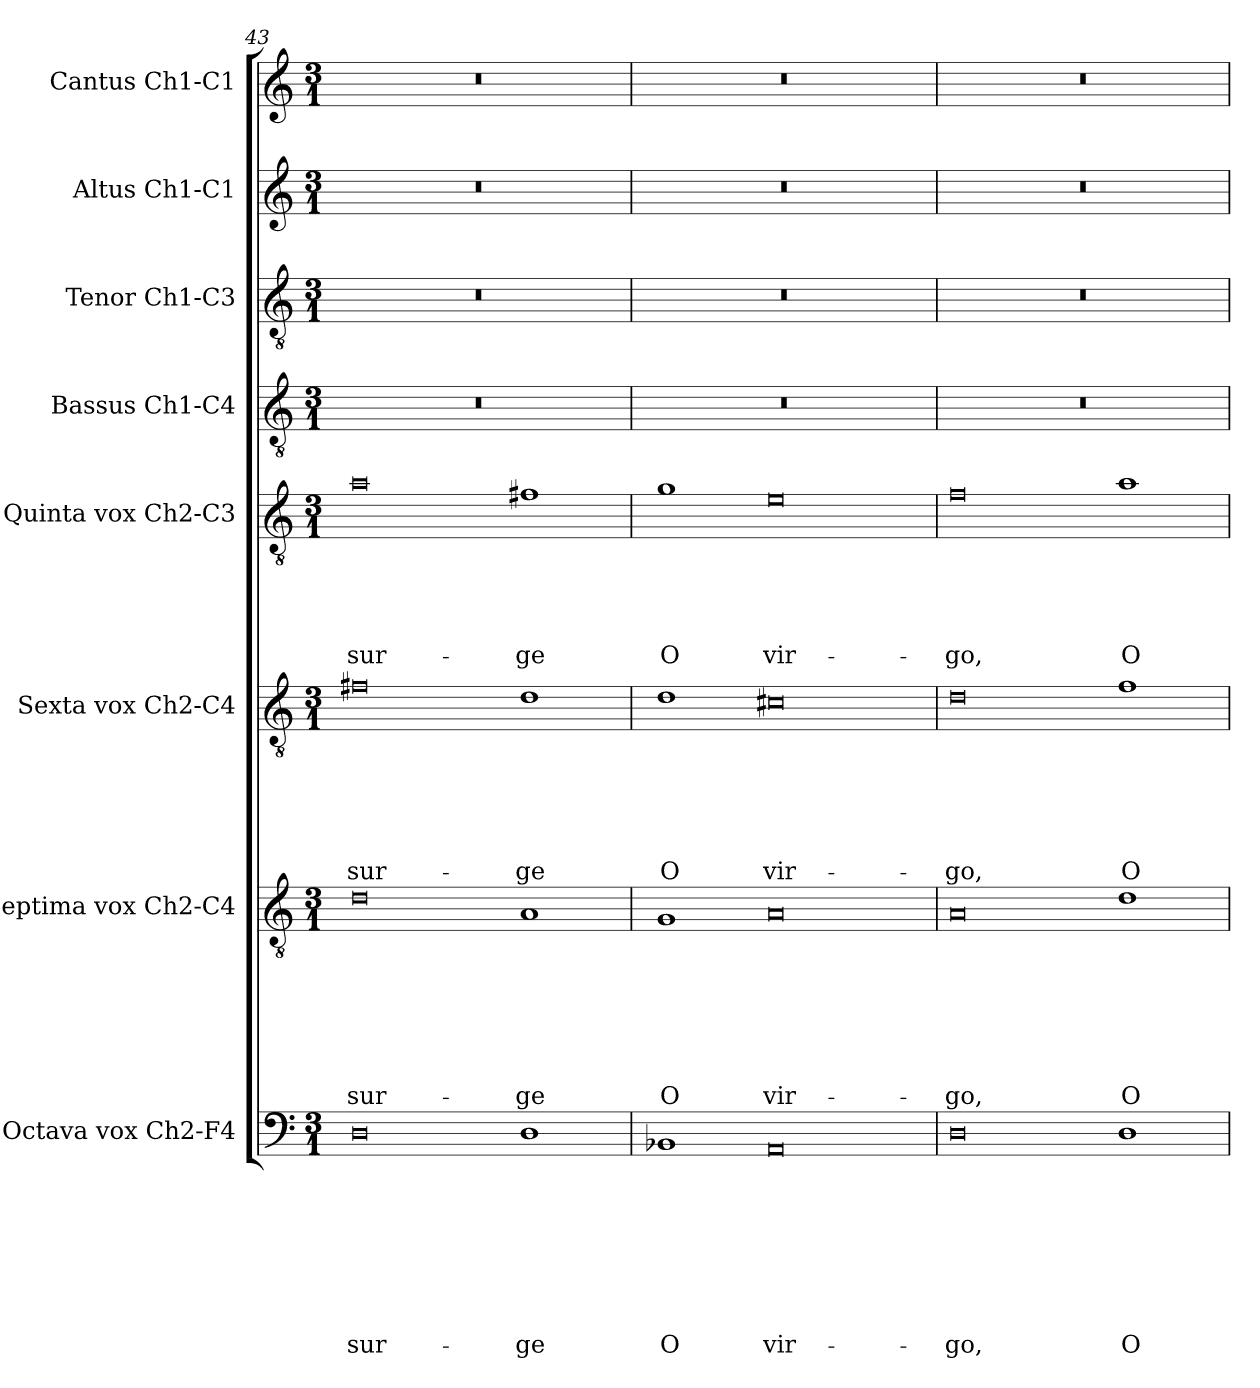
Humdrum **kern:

**kern	**text	**text	**text	**text	**text	**text	**text	**text	**kern	**text	**text	**text	**text	**text	**text	**text	**kern	**text	**text	**text	**text	**text	**text	**kern	**text	**text	**text	**text	**text	**kern	**kern	**kern	**kern
*part8	*part8	*part8	*part8	*part8	*part8	*part8	*part8	*part8	*part7	*part7	*part7	*part7	*part7	*part7	*part7	*part7	*part6	*part6	*part6	*part6	*part6	*part6	*part6	*part5	*part5	*part5	*part5	*part5	*part5	*part4	*part3	*part2	*part1
*staff8	*staff8	*staff8	*staff8	*staff8	*staff8	*staff8	*staff8	*staff8	*staff7	*staff7	*staff7	*staff7	*staff7	*staff7	*staff7	*staff7	*staff6	*staff6	*staff6	*staff6	*staff6	*staff6	*staff6	*staff5	*staff5	*staff5	*staff5	*staff5	*staff5	*staff4	*staff3	*staff2	*staff1
*I"Octava vox Ch2-F4	*	*	*	*	*	*	*	*	*I"Septima vox Ch2-C4	*	*	*	*	*	*	*	*I"Sexta vox Ch2-C4	*	*	*	*	*	*	*I"Quinta vox Ch2-C3	*	*	*	*	*	*I"Bassus Ch1-C4	*I"Tenor Ch1-C3	*I"Altus Ch1-C1	*I"Cantus Ch1-C1
*	*	*	*	*	*	*	*	*	*	*	*	*	*	*	*	*	*	*	*	*	*	*	*	*	*	*	*	*	*	*I'B1	*I'T1	*I'A1	*I'C1
!!LO:LB:g=z
*clefF4	*	*	*	*	*	*	*	*	*clefGv2	*	*	*	*	*	*	*	*clefGv2	*	*	*	*	*	*	*clefGv2	*	*	*	*	*	*clefGv2	*clefGv2	*clefG2	*clefG2
*k[]	*	*	*	*	*	*	*	*	*k[]	*	*	*	*	*	*	*	*k[]	*	*	*	*	*	*	*k[]	*	*	*	*	*	*k[]	*k[]	*k[]	*k[]
*C:	*	*	*	*	*	*	*	*	*C:	*	*	*	*	*	*	*	*C:	*	*	*	*	*	*	*C:	*	*	*	*	*	*C:	*C:	*C:	*C:
*M3/1	*	*	*	*	*	*	*	*	*M3/1	*	*	*	*	*	*	*	*M3/1	*	*	*	*	*	*	*M3/1	*	*	*	*	*	*M3/1	*M3/1	*M3/1	*M3/1
=43	=43	=43	=43	=43	=43	=43	=43	=43	=43	=43	=43	=43	=43	=43	=43	=43	=43	=43	=43	=43	=43	=43	=43	=43	=43	=43	=43	=43	=43	=43	=43	=43	=43
!	!	!	!	!	!	!	!	!LO:LY:b	!	!	!	!	!	!	!	!LO:LY:b	!	!	!	!	!	!	!LO:LY:b	!	!	!	!	!	!LO:LY:b	!	!	!	!
0D	.	.	.	.	.	.	.	-sur-	0d	.	.	.	.	.	.	-sur-	0f#	.	.	.	.	.	-sur-	0a	.	.	.	.	-sur-	0.r	0.r	0.r	0.r
!	!	!	!	!	!	!	!	!LO:LY:b	!	!	!	!	!	!	!	!LO:LY:b	!	!	!	!	!	!	!LO:LY:b	!	!	!	!	!	!LO:LY:b	!	!	!	!
1D	.	.	.	.	.	.	.	-ge	1A	.	.	.	.	.	.	-ge	1d	.	.	.	.	.	-ge	1f#X	.	.	.	.	-ge	.	.	.	.
=44	=44	=44	=44	=44	=44	=44	=44	=44	=44	=44	=44	=44	=44	=44	=44	=44	=44	=44	=44	=44	=44	=44	=44	=44	=44	=44	=44	=44	=44	=44	=44	=44	=44
!	!	!	!	!	!	!	!	!LO:LY:b	!	!	!	!	!	!	!	!LO:LY:b	!	!	!	!	!	!	!LO:LY:b	!	!	!	!	!	!LO:LY:b	!	!	!	!
1BB-X	.	.	.	.	.	.	.	O	1G	.	.	.	.	.	.	O	1d	.	.	.	.	.	O	1g	.	.	.	.	O	0.r	0.r	0.r	0.r
!	!	!	!	!	!	!	!	!LO:LY:b	!	!	!	!	!	!	!	!LO:LY:b	!	!	!	!	!	!	!LO:LY:b	!	!	!	!	!	!LO:LY:b	!	!	!	!
0AA	.	.	.	.	.	.	.	vir-	0A	.	.	.	.	.	.	vir-	0c#X	.	.	.	.	.	vir-	0e	.	.	.	.	vir-	.	.	.	.
=45	=45	=45	=45	=45	=45	=45	=45	=45	=45	=45	=45	=45	=45	=45	=45	=45	=45	=45	=45	=45	=45	=45	=45	=45	=45	=45	=45	=45	=45	=45	=45	=45	=45
!	!	!	!	!	!	!	!	!LO:LY:b	!	!	!	!	!	!	!	!LO:LY:b	!	!	!	!	!	!	!LO:LY:b	!	!	!	!	!	!LO:LY:b	!	!	!	!
0D	.	.	.	.	.	.	.	-go,	0A	.	.	.	.	.	.	-go,	0d	.	.	.	.	.	-go,	0f	.	.	.	.	-go,	0.r	0.r	0.r	0.r
!	!	!	!	!	!	!	!	!LO:LY:b	!	!	!	!	!	!	!	!LO:LY:b	!	!	!	!	!	!	!LO:LY:b	!	!	!	!	!	!LO:LY:b	!	!	!	!
1D	.	.	.	.	.	.	.	O	1d	.	.	.	.	.	.	O	1f	.	.	.	.	.	O	1a	.	.	.	.	O	.	.	.	.
=	=	=	=	=	=	=	=	=	=	=	=	=	=	=	=	=	=	=	=	=	=	=	=	=	=	=	=	=	=	=	=	=	=
*-	*-	*-	*-	*-	*-	*-	*-	*-	*-	*-	*-	*-	*-	*-	*-	*-	*-	*-	*-	*-	*-	*-	*-	*-	*-	*-	*-	*-	*-	*-	*-	*-	*-
